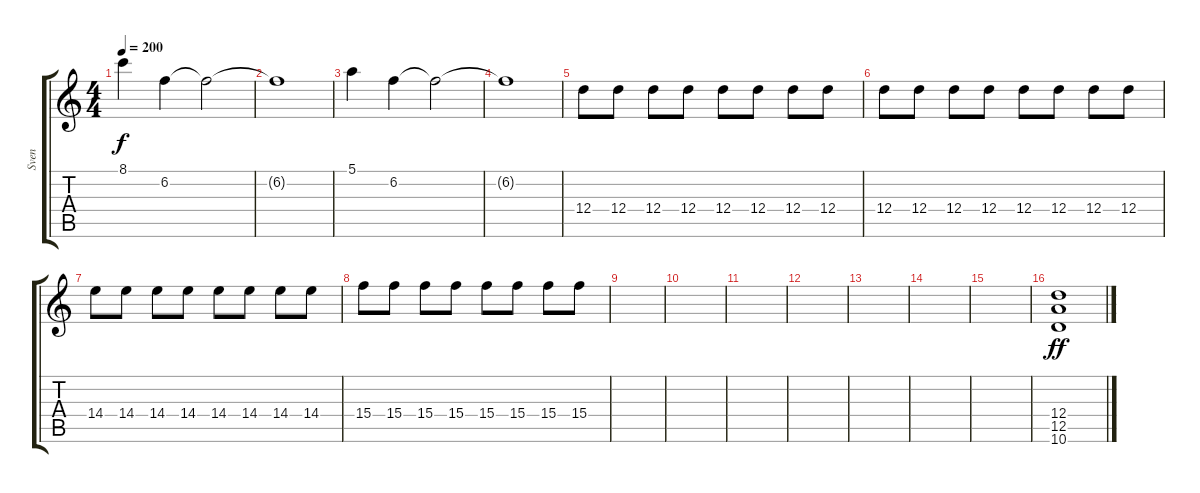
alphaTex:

\track ("Sven" "Sven") {instrument distortionguitar}
\staff {score tabs}
\tuning (E4 B3 G3 D3 A2 E2) {hide}
\ts (4 4)
\tempo 200
\clef g2
\ks c
8.1.4{dy f volume 9 instrument electricguitarclean} 6.2.4 6.2{t}.2 |
6.2{t}.1 |
5.1.4 6.2.4 6.2{t}.2 |
6.2{t}.1 |
12.4.8{instrument distortionguitar} 12.4.8 12.4.8 12.4.8 12.4.8 12.4.8 12.4.8 12.4.8 |
12.4.8 12.4.8 12.4.8 12.4.8 12.4.8 12.4.8 12.4.8 12.4.8 |
14.4.8 14.4.8 14.4.8 14.4.8 14.4.8 14.4.8 14.4.8 14.4.8 |
15.4.8 15.4.8 15.4.8 15.4.8 15.4.8 15.4.8 15.4.8 15.4.8 |
|
|
|
|
|
|
|
(12.4 12.5 10.6).1{dy ff}
